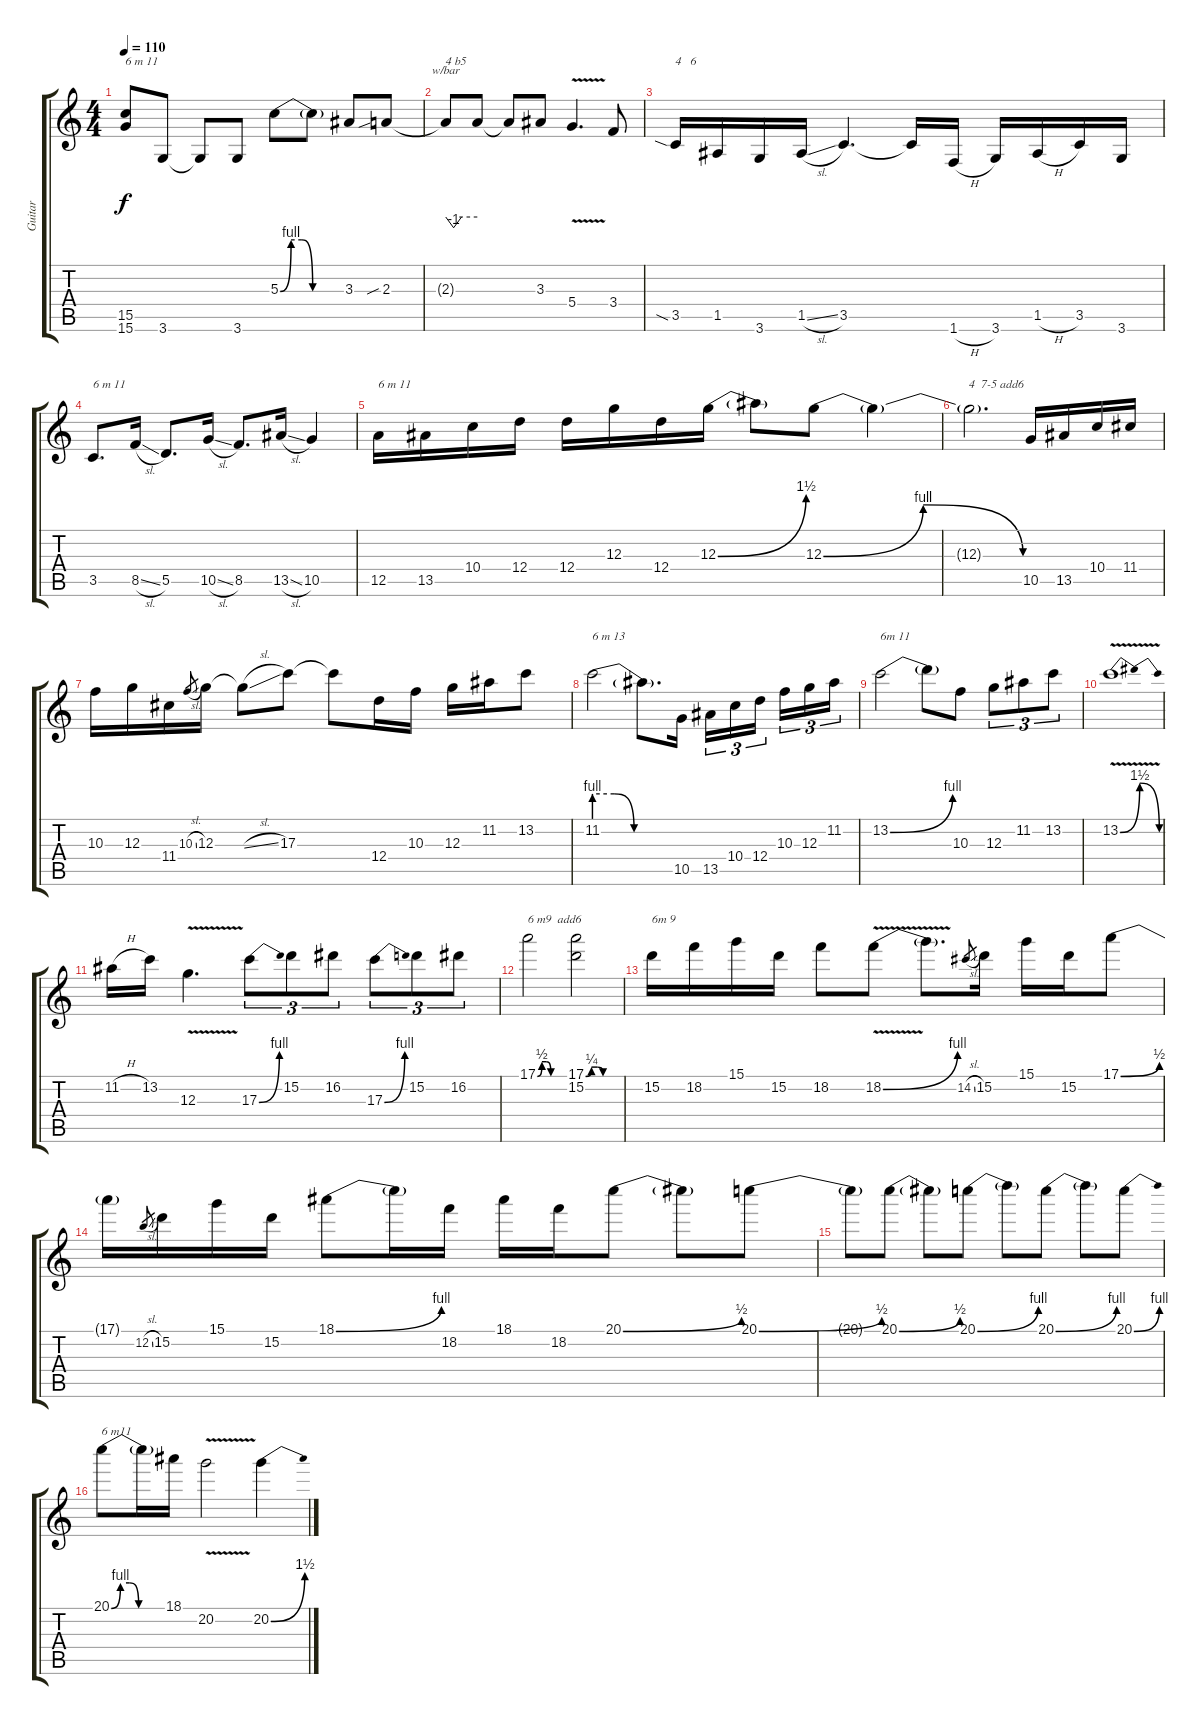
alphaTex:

\track ("Guitar" "Guitar") {instrument distortionguitar}
\staff {score tabs}
\tuning (E4 B3 G3 D3 A2 E2) {hide}
\ts (4 4)
\tempo 110
\clef g2
\ks c
(15.5{t} 15.6{t}).8{txt "6 m 11" dy f} 3.6.8 3.6{t}.8 3.6.8 5.3{be (custom 0 0 10 4 20 4 30 0 60 0)}.8 5.3{t}.8 3.3.8 2.3{sib}.8 |
2.3{t}.8{tbe (custom default 0 0 15 -4 30 0 60 0) txt "4 b5"} 2.3{t}.8 2.3{t}.8 3.3.8 5.4{v}.4{d} 3.4.8 |
3.5{sia}.16{txt "4   6"} 1.5.16 3.6.16 1.5{sl}.16 3.5.4{d} 3.5{t}.16 1.6{h}.16 3.6.16 1.5{h}.16 3.5.16 3.6.16 |
3.5.8{d txt "6 m 11"} 8.5{sl}.16 5.5.8{d} 10.5{sl}.16 8.5.8{d} 13.5{sl}.16 10.5.4 |
12.5.16{txt "6 m 11"} 13.5.16 10.4.16 12.4.16 12.4.16 12.3.16 12.4.16 12.3{be (bend 0 0 60 6)}.16 12.3{t}.8 12.3{be (bendrelease 0 0 15 4 56 4 60 0)}.8 12.3{t}.4 |
12.3{t}.2{d txt "4  7-5 add6"} 10.5.16 13.5.16 10.4.16 11.4.16 |
10.3.16{txt ""} 12.3.16 11.4.16 10.3{sl}.8{gr} 12.3.16 12.3{sl t}.8 17.3.8 17.3{t}.8 12.4.16 10.3.16 12.3.16 11.2.16 13.2.8 |
11.2{be (custom 0 4 15 4 30 0 60 0)}.2{txt "6 m 13"} 11.2{t}.8{d} 10.5.16 13.5.16{tu (3 2)} 10.4.16{tu (3 2)} 12.4.16{tu (3 2) beam splitsecondary} 10.3.16{tu (3 2)} 12.3.16{tu (3 2)} 11.2.16{tu (3 2)} |
13.2{be (bend 0 0 60 4)}.2{txt "6m 11"} 13.2{t}.8 10.3.8 12.3.8{tu (3 2)} 11.2.8{tu (3 2)} 13.2.8{tu (3 2)} |
13.2{be (bendrelease 0 0 15 6 41 6 60 0) v}.1{txt ""} |
11.2{h}.16{txt ""} 13.2.16 12.3{v}.4{d} 17.3{be (bend 0 0 60 4)}.8{tu (3 2)} 15.2.8{tu (3 2)} 16.2.8{tu (3 2)} 17.3{be (bend 0 0 60 4)}.8{tu (3 2)} 15.2.8{tu (3 2)} 16.2.8{tu (3 2)} |
17.1{be (custom 0 0 10 2 20 2 30 0 60 0)}.2{txt "6 m9  add6"} (17.1{be (custom 0 0 10 1 20 1 30 0 60 0)} 15.2).2 |
15.2.16{txt "6m 9"} 18.2.16 15.1.16 15.2.16 18.2.8 18.2{be (bend 0 0 60 4) v}.8 18.2{t}.8{d} 14.2{sl}.8{gr} 15.2.16 15.1.16 15.2.16 17.1{be (bend 0 0 60 2)}.8 |
17.1{t}.16{txt ""} 12.2{sl}.8{gr} 15.2.16 15.1.16 15.2.16 18.1{be (bend 0 0 60 4)}.8 18.1{t}.16 18.2.16 18.1.16 18.2.16 20.1{be (bend 0 0 60 2)}.8 20.1{t}.8 20.1{be (bend 0 0 60 2)}.8 |
20.1{t}.8 20.1{be (bend 0 0 60 2)}.8 20.1{t}.8 20.1{be (bend 0 0 60 4)}.8 20.1{t}.8 20.1{be (bend 0 0 60 4)}.8 20.1{t}.8 20.1{be (bend 0 0 60 4)}.8 |
20.1{be (custom 0 0 10 4 20 4 30 0 60 0)}.8{txt "6 m11"} 20.1{t}.16 18.1.16 20.2{v}.2 20.2{be (bend 0 0 60 6)}.4
